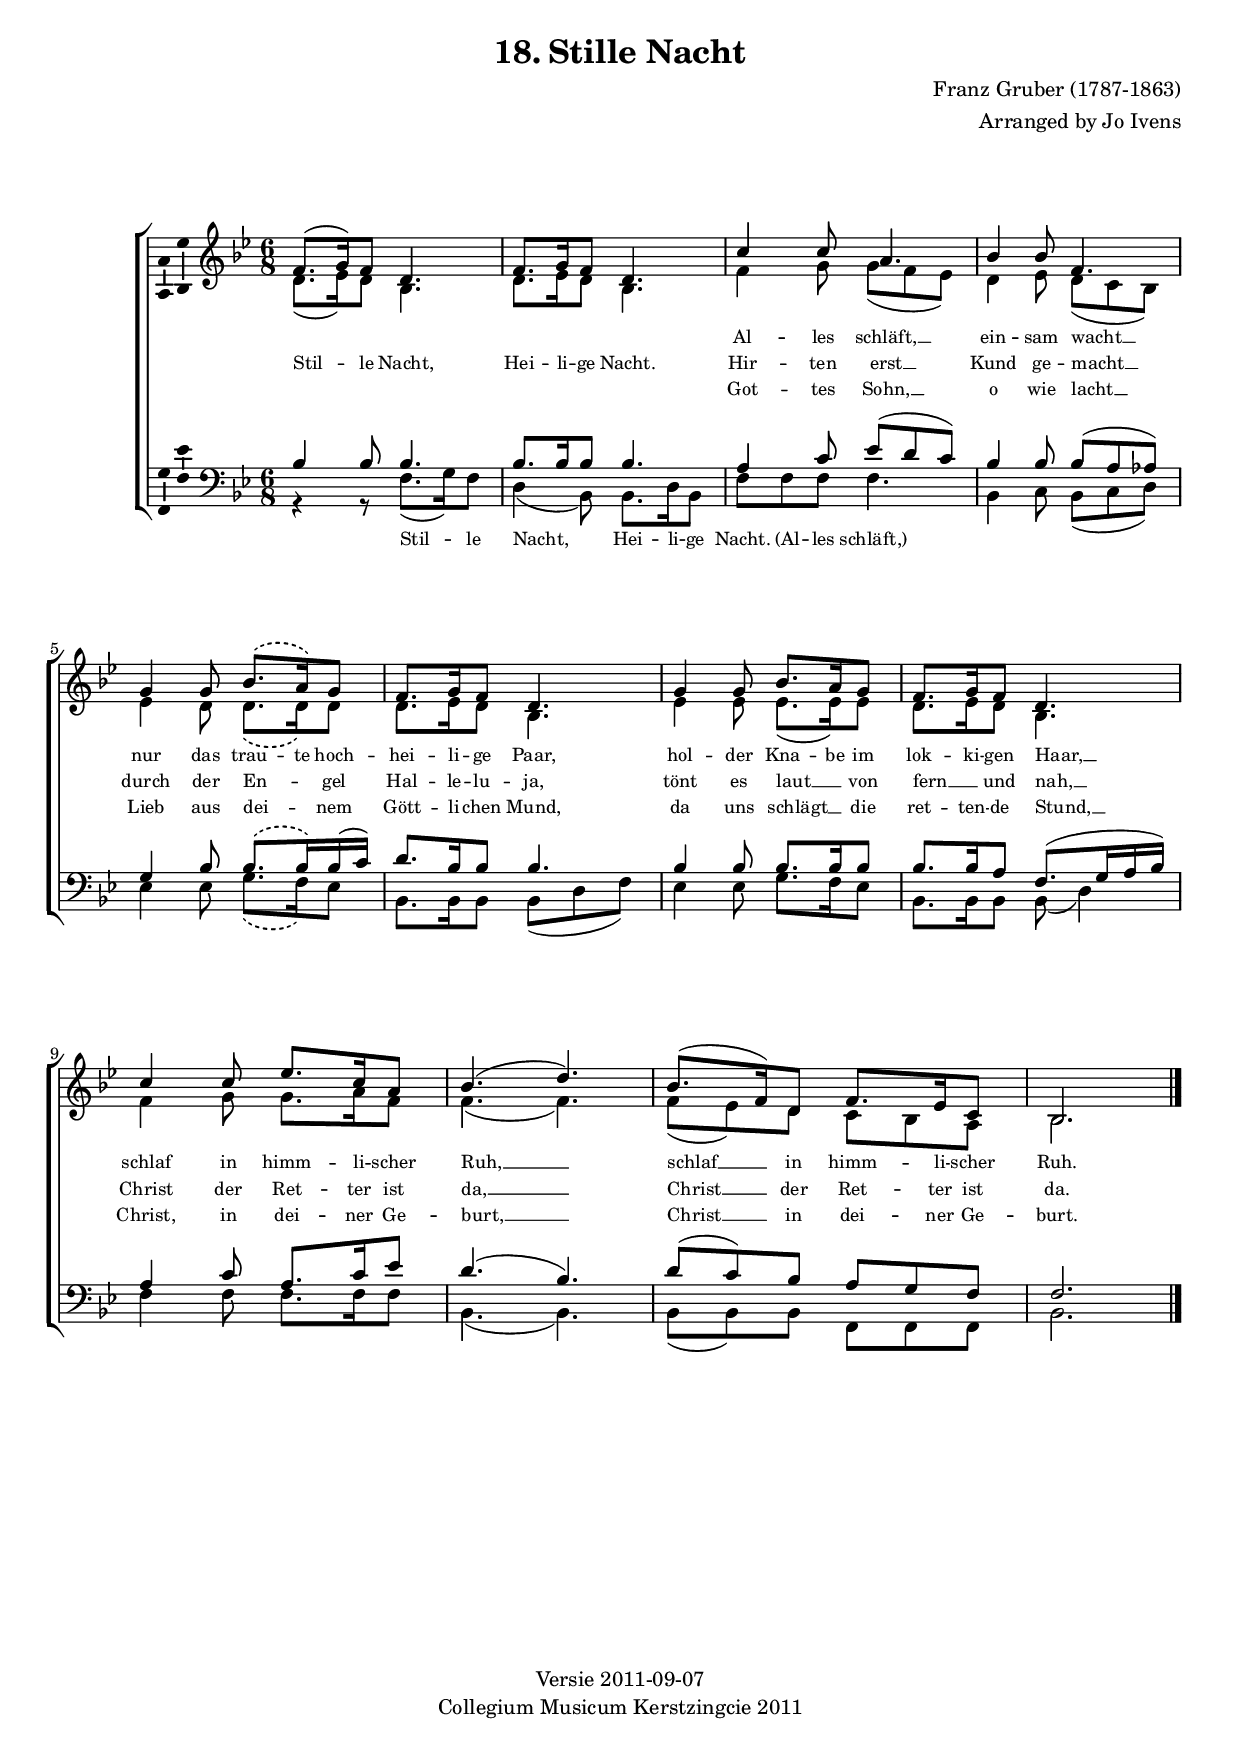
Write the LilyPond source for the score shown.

\version "2.12.3"
\version "2.12.3"

% Enter the notes for each voice. Normally I'd do that in \relative
% mode, but in this case I was adapting someone else's version of Stille
% Nacht.
%
% (Relative mode is basically this: instead of specifying the absolute
% octave for each note, assume that each new note is the one at most a
% fourth removed from the preceding one. If you're jumping a quint or
% more, use ' or , to adjust the note's octave upwards/downwards.)

miditempo = #(ly:make-moment 120 8)

soprano = { 
  \time 6/8 
  \key bes \major 

  f'8.( g'16) f'8 d'4. | 
  f'8. g'16 f'8 d'4. |   
  c''4 c''8 a'4. |       
  % Structurally neatest to have a system linebreak after 'einsam
  % wacht', although it makes the note spacing of the last line a bit
  % stretched.
  bes'4 bes'8 f'4. |     \break

  % Abuse phrasing slur: it doesn't affect lyrics
  \phrasingSlurDashed
  g'4 g'8 bes'8.\( a'16\) g'8 |
  f'8. g'16 f'8 d'4. |
  g'4 g'8 bes'8. a'16 g'8 |
  f'8. g'16 f'8 d'4. |

  c''4 c''8 ees''8. c''16 a'8 |
  bes'4.( d''4.) |
  bes'8.( f'16) d'8 f'8. ees'16 c'8 |
  bes2. |
  \bar "|."
}

alto = {
  \key bes \major
  d'8.( ees'16) d'8 bes4. |
  d'8. ees'16 d'8 bes4. |
  f'4 g'8 g'8( f'8 ees'8) |
  d'4 ees'8 d'8( c'8 bes8) |
          
  % Abuse phrasing slur: it doesn't affect lyrics
  \phrasingSlurDashed
  ees'4 d'8 d'8.\( d'16\) d'8 |
  d'8. ees'16 d'8 bes4. |
  ees'4 ees'8 ees'8.( ees'16) ees'8 |
  d'8. ees'16 d'8 bes4. |

  f'4 g'8 g'8. a'16 f'8 |
  f'4.( f'4.) |
  f'8( ees'8) d'8 c'8 bes8 a8 |
  bes2. |
  \bar "|."
}

% Normally, enter the dynamics (\p, \pp, \<\! etc) inside a voice
% (either all of them, or just the soprano); in this case, though, I've
% entered them separately to be able to put them on their own line
% between the staves
dynamics = {
  s8.\p s16 s2 
  s8.\pp s16 s2 
  s4\p s2 
  s4\pp s2

  s2. 
  s8. s16\> s8\! s4.
  s4 s8 s8.\< s16 s8\!
  s8 s8\> s8\! s4.

  s2. 
  s4.\< s4.\! 
  s8.\> s16 s8 s8 s8 s8\!
  s2.
}

tenor = {
  \key bes \major 
  \clef "treble_8"
  bes4 bes8 bes4. |
  bes8. bes16 bes8 bes4. |
  a4 c'8 ees'8( d'8 c'8) |
  bes4 bes8 bes8( a8 as8) |

  % Abuse phrasing slur: it doesn't affect lyrics
  \phrasingSlurDashed
  g4 bes8 bes8.\( bes16\) bes16( c'16) |
  d'8. bes16 bes8 bes4. |
  bes4 bes8 bes8. bes16 bes8 |
  bes8. bes16 a8 f8.( g16 a16 bes16) |

  a4 c'8 a8. c'16 ees'8 |
  d'4.( bes4.) |
  d'8( c'8) bes8 a8 g8 f8 |
  f2. |
  \bar "|."
}

bass = {
  \key bes \major 
  \clef bass
  r4 r8 f8.( g16) f8 |
  d4( bes,8) bes,8. d16 bes,8 |
  f8 f8 f8 f4. |
  bes,4 c8 bes,8( c8 d8) |

  % Abuse phrasing slur: it doesn't affect lyrics
  \phrasingSlurDashed
  ees4 ees8 g8.\( f16\) ees8 |
  bes,8. bes,16 bes,8 bes,8( d8 f8) |
  ees4 ees8 g8. f16 ees8 |
  bes,8. bes,16 bes,8 bes,8( d4) |

  f4 f8 f8. f16 f8 |
  bes,4. ( bes,4. ) |
  bes,8( bes,8) bes,8 f,8 f,8 f,8 |
  bes,2. |
  \bar "|."
}

% Done entering the notes.
% Enter the verses in \lyricmode. `--` to separate syllables (syllable
% line is drawn automatically iff there is space); `__` to request an
% extender line; _ to make a syllable last an extra note. (Normally a
% syllable lasts for one note, or one melismata.)

verseOne = \lyricmode {
  % Skip 7 notes
  \repeat unfold 7 { \skip 1 }
  Al -- les schläft, __
  ein -- sam 
    % 'wacht' should line up to its note with its left edge, instead of
    % with its middle.
    \once \override LyricText #'self-alignment-X = #-1
    wacht __
  nur das trau -- te hoch --
  hei -- li -- ge Paar,
  hol -- der Kna -- be im 
  lok -- ki -- gen 
    \once \override LyricText #'self-alignment-X = #-1
    Haar, __
  schlaf in himm -- li -- scher 
  Ruh, __
  schlaf __ in himm -- li -- scher
  Ruh.
}

verseTwo = \lyricmode {
  Stil -- le Nacht,
  Hei -- li -- ge Nacht.
  Hir -- ten erst __
  Kund ge -- 
    \once \override LyricText #'self-alignment-X = #-1
    macht __
  durch der En -- _ gel 
  Hal -- le -- lu -- ja,
  tönt es laut __ _ von 
  fern __ _ und 
    \once \override LyricText #'self-alignment-X = #-1
    nah, __
  Christ der Ret -- ter ist
  da, __
  Christ __ der Ret -- ter ist
  da.
}

verseThree = \lyricmode {
  % Skip 7 notes
  \repeat unfold 7 { \skip 1 }
  Got -- tes Sohn, __
  o wie 
    \once \override LyricText #'self-alignment-X = #-1
    lacht __
  Lieb aus dei -- _ nem
  Gött -- li -- chen Mund,
  da uns 
    \once \override LyricText #'X-extent = #'(1 . 6.4)
    "schlägt" __ _ die 
  ret -- ten -- de 
    \once \override LyricText #'self-alignment-X = #-1
    Stund, __
  Christ, in dei -- ner Ge -- 
  burt, __
  Christ __ in dei -- ner Ge --
  burt.
}

bold = { % italic
  \override Lyrics.LyricText #'font-series = #'bold
}


verseOneNL = \lyricmode {
  Stil -- le nacht, hei -- li -- ge nacht.
  Dav -- ids zoon, __
  lang ver -- 
    \once \override LyricText #'self-alignment-X = #-1
    wacht, __
  die mil -- joe -- nen eens 
  za -- li -- gen zal,
  wordt ge -- bo -- ren in 
  Beth -- le -- hems 
    \once \override LyricText #'self-alignment-X = #-1
    stal. __
  Hij, der schep -- se -- len 
  Heer, __
  Hij, __ der schep -- se -- len 
  Heer.
}

verseTwoNL = \lyricmode {
  Hulp -- loos kind, "hei_" -- _ lig kind,
  dat zo trouw __ 
  zon -- daars 
    \once \override LyricText #'self-alignment-X = #-1
    mint. __
  Ook voor mij hebt g’u
  rijk -- dom ont -- zegd,
  wordt g’op stro en in 
  doe -- ken ge -- 
    \once \override LyricText #'self-alignment-X = #-1
    legd. __
  Leer m’u dan -- ken daar -- 
  voor, __
  "leer mij" u dan -- ken daar -- 
  voor.
}

verseThreeNL = \lyricmode {
  Stil -- le nacht, hei -- li -- ge nacht,
  Vreed’ en heil __
  wordt ge -- 
    \once \override LyricText #'self-alignment-X = #-1
    bracht, __
  aan een we -- reld, ver -- 
  lo -- ren in schuld.
  Gods be -- lof -- te wordt 
  heer -- lijk ver --
    \once \override LyricText #'self-alignment-X = #-1
    vuld.
  A -- men! Go -- de zij eer,
  A -- men! Go -- de zij eer.
}

% The basses briefly do their own thing at the start. Let's give them
% their own line of lyrics.
verseOneBass = \lyricmode {
  Stil -- le Nacht,
  Hei -- li -- ge Nacht.
  "(Al" -- les "schläft,)"
}

verseOneBassNL = \lyricmode {
  Stil -- le nacht,
  hei -- li -- ge nacht.
  Da -- vids zoon,
}


nummer = "18."

\header {
  title = \markup { \nummer "Stille Nacht" }
  composer = "Franz Gruber (1787-1863)"
  arranger = "Arranged by Jo Ivens"
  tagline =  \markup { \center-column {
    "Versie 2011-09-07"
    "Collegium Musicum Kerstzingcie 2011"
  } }
}

#(set-global-staff-size 18)

\score {
  \new ChoirStaff <<
    \new Dynamics { \dynamics }
    \new Staff = "Upper" <<
      \new Voice = "vSoprano" { 
        % Move sopranos' ambitus a bit to the right of the altos'.
        \override Ambitus #'X-offset = #2.0
        % voiceOne has its note stems pointing upwards
        \voiceOne \soprano 
      }
      \new Voice = "vAlto" { \voiceTwo \alto }
    >>

    \new Lyrics \lyricsto "vSoprano" { \verseOne }
    \new Lyrics \lyricsto "vSoprano" { \verseTwo }
    \new Lyrics \lyricsto "vSoprano" { \verseThree }

    \new Staff = "lower" <<
      \new Voice = "vTenor" { 
        \override Ambitus #'X-offset = #2.0
        \voiceOne \tenor 
    }
      \new Voice = "vBass" { \voiceTwo \bass }
    >>
      \new Lyrics \lyricsto "vBass" { \verseOneBass }
  >>

  \layout { 
    \context { \Voice
      \consists "Ambitus_engraver"
    }
    \context { \Staff 
      % place dynamics closer to staff
      \override VerticalAxisGroup #'minimum-Y-extent = #'(-2 . 2)
    }
    \context { \Lyrics 
      % place lyrics closer to staff
      \override VerticalAxisGroup #'Y-extent = #'(-0.1 . 0.1)
      \override VerticalAxisGroup #'minimum-Y-extent = #'(0 . 0)
      % relative change to font: one size smaller
      \override LyricText #'font-size = #-1
    }
    \context {
      \ChoirStaff
      \accepts Dynamics
    }
    % define Dynamics context
    \context {
      \type "Engraver_group"
      \name Dynamics
      \alias Voice
      \consists "Output_property_engraver"
      \consists "Piano_pedal_engraver"
      \consists "Script_engraver"
      \consists "New_dynamic_engraver"
      \consists "Dynamic_align_engraver"
      \consists "Text_engraver"
      \consists "Skip_event_swallow_translator"
      \consists "Axis_group_engraver"

      pedalSustainStrings = #'("Ped." "*Ped." "*")
      pedalUnaCordaStrings = #'("una corda" "" "tre corde")
      \override DynamicLineSpanner #'Y-offset = #0
      \override TextScript #'font-size = #2
      \override TextScript #'font-shape = #'italic
      \override VerticalAxisGroup #'minimum-Y-extent = #'(-1 . 1)
    }
    % modify PianoStaff context to accept Dynamics context
  }
}
